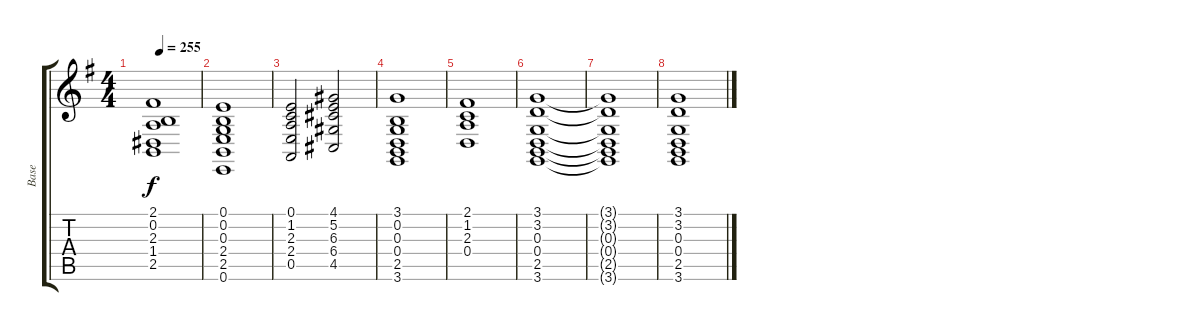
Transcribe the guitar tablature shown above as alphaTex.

\track ("Base" "Base") {instrument acousticgrandpiano}
\staff {score tabs}
\tuning (E4 B3 G3 D3 A2 E2) {hide}
\ts (4 4)
\tempo 255
\clef g2
\ks g
(2.1 0.2 2.3 1.4 2.5).1{dy f} |
(0.1 0.2 0.3 2.4 2.5 0.6).1 |
(0.1 1.2 2.3 2.4 0.5).2 (4.1 5.2 6.3 6.4 4.5).2 |
(3.1 0.2 0.3 0.4 2.5 3.6).1 |
(2.1 1.2 2.3 0.4).1 |
(3.1 3.2 0.3 0.4 2.5 3.6).1 |
(3.1{t} 3.2{t} 0.3{t} 0.4{t} 2.5{t} 3.6{t}).1 |
(3.1 3.2 0.3 0.4 2.5 3.6).1
